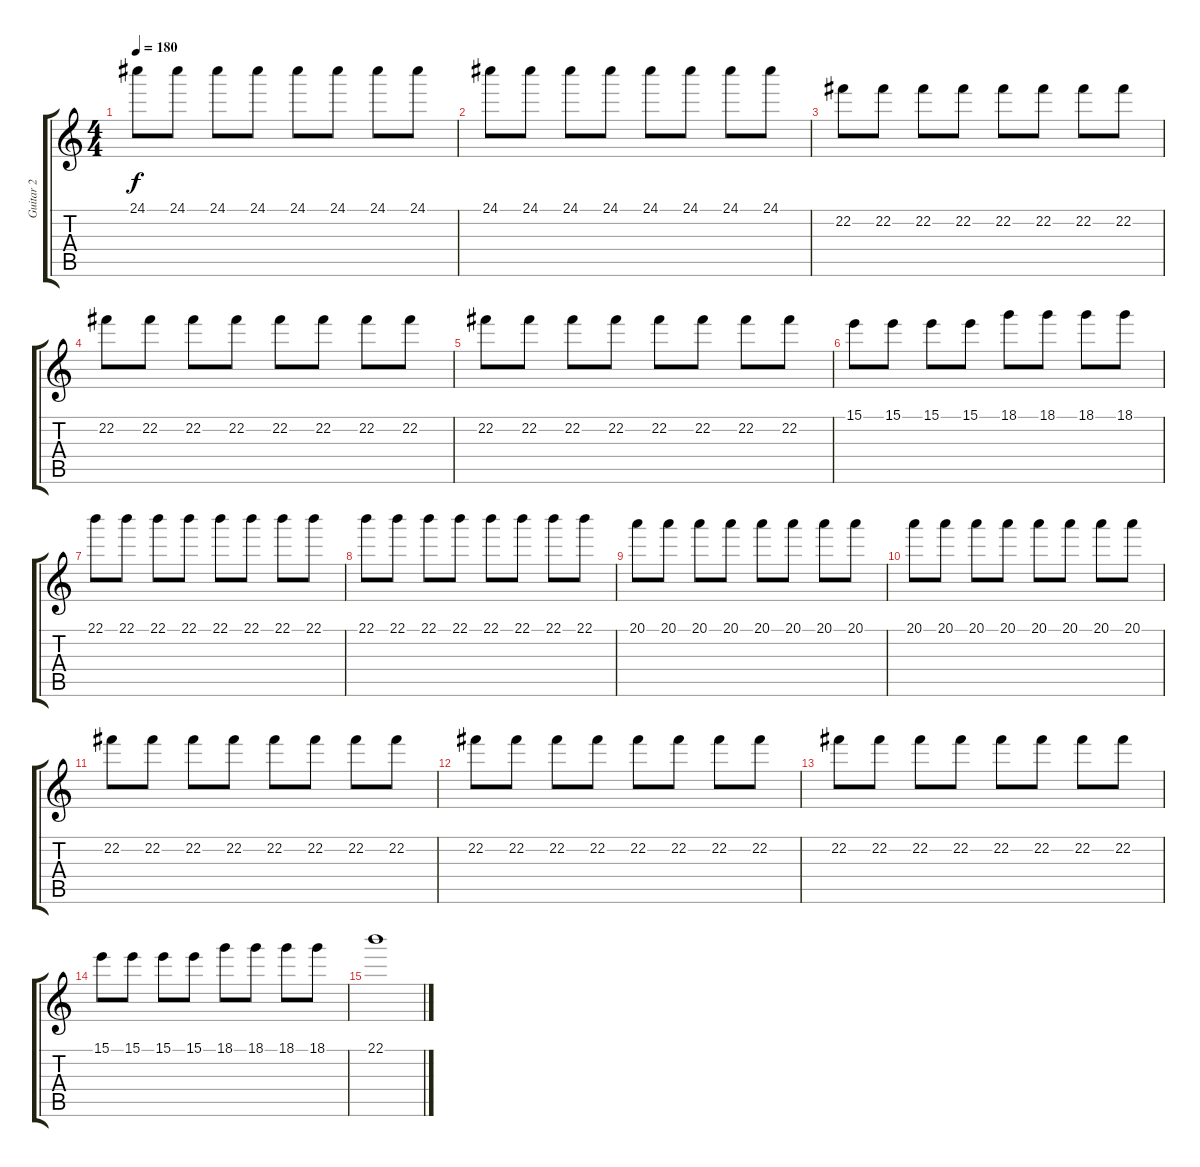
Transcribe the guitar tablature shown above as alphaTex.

\track ("Guitar 2" "Guitar 2") {instrument overdrivenguitar}
\staff {score tabs}
\tuning (Db4 Ab3 E3 B2 Gb2 B1) {hide}
\ts (4 4)
\tempo 180
\clef g2
\ks c
24.1.8{dy f} 24.1.8 24.1.8 24.1.8 24.1.8 24.1.8 24.1.8 24.1.8 |
24.1.8 24.1.8 24.1.8 24.1.8 24.1.8 24.1.8 24.1.8 24.1.8 |
22.2.8 22.2.8 22.2.8 22.2.8 22.2.8 22.2.8 22.2.8 22.2.8 |
22.2.8 22.2.8 22.2.8 22.2.8 22.2.8 22.2.8 22.2.8 22.2.8 |
22.2.8 22.2.8 22.2.8 22.2.8 22.2.8 22.2.8 22.2.8 22.2.8 |
15.1.8 15.1.8 15.1.8 15.1.8 18.1.8 18.1.8 18.1.8 18.1.8 |
22.1.8{instrument overdrivenguitar} 22.1.8 22.1.8 22.1.8 22.1.8 22.1.8 22.1.8 22.1.8 |
22.1.8 22.1.8 22.1.8 22.1.8 22.1.8 22.1.8 22.1.8 22.1.8 |
20.1.8 20.1.8 20.1.8 20.1.8 20.1.8 20.1.8 20.1.8 20.1.8 |
20.1.8 20.1.8 20.1.8 20.1.8 20.1.8 20.1.8 20.1.8 20.1.8 |
22.2.8 22.2.8 22.2.8 22.2.8 22.2.8 22.2.8 22.2.8 22.2.8 |
22.2.8 22.2.8 22.2.8 22.2.8 22.2.8 22.2.8 22.2.8 22.2.8 |
22.2.8 22.2.8 22.2.8 22.2.8 22.2.8 22.2.8 22.2.8 22.2.8 |
15.1.8 15.1.8 15.1.8 15.1.8 18.1.8 18.1.8 18.1.8 18.1.8 |
22.1.1
